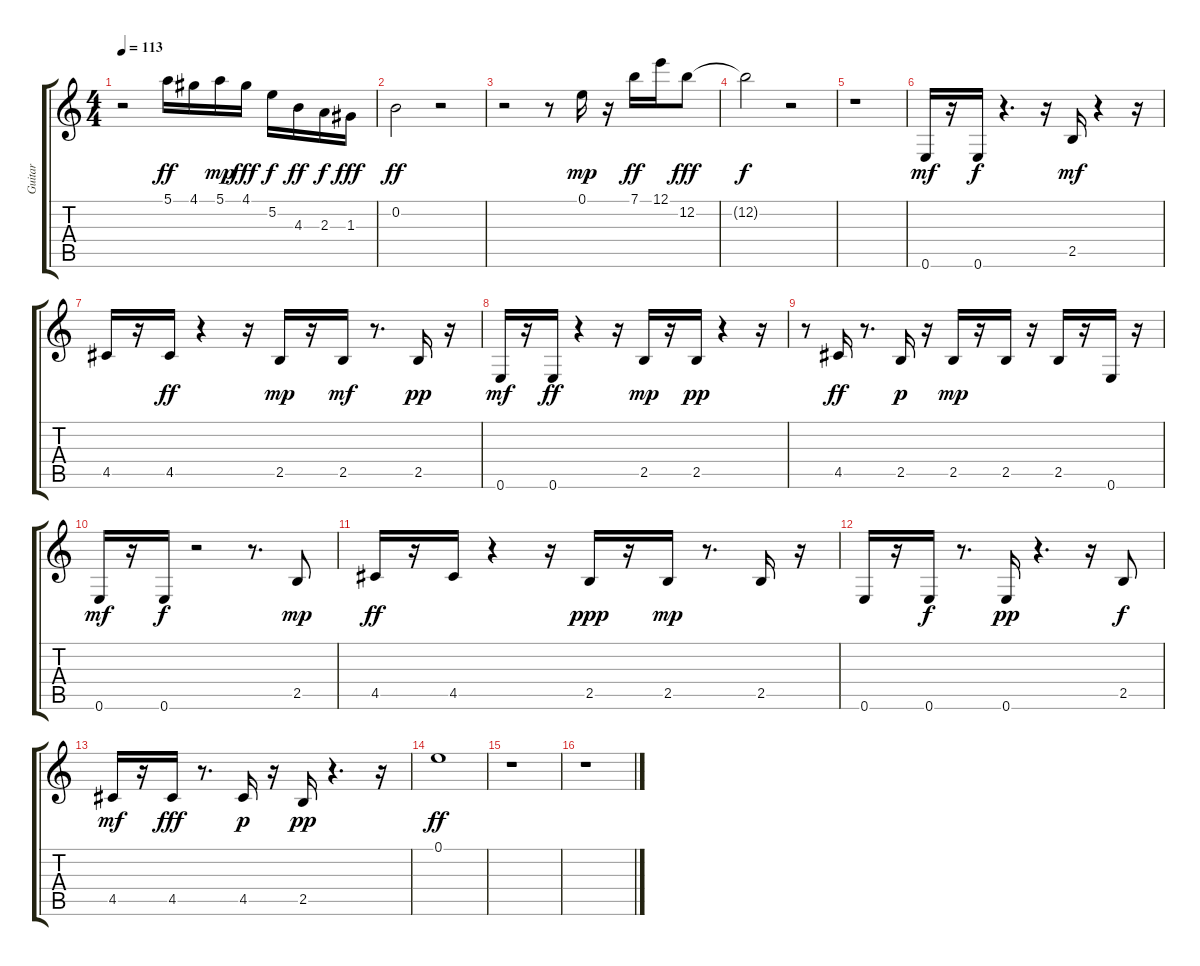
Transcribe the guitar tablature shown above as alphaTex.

\track ("Guitar" "Guitar") {instrument overdrivenguitar}
\staff {score tabs}
\tuning (E4 B3 G3 D3 A2 E2) {hide}
\ts (4 4)
\tempo 113
\clef g2
\ks c
r.2{dy ff} 5.1.16 4.1.16 5.1.16{dy mp} 4.1.16{dy fff} 5.2.16{dy f} 4.3.16{dy ff} 2.3.16{dy f} 1.3.16{dy fff} |
0.2.2{dy ff} r.2 |
r.2 r.8 0.1.16{dy mp} r.16 7.1.16{dy ff} 12.1.16 12.2.8{dy fff} |
12.2{t}.2{dy f} r.2 |
r.1 |
0.6.16{dy mf} r.16 0.6.16{dy f} r.4{d} r.16 2.5.16{dy mf} r.4 r.16 |
4.5.16 r.16 4.5.16{dy ff} r.4 r.16 2.5.16{dy mp} r.16 2.5.16{dy mf} r.8{d} 2.5.16{dy pp} r.16 |
0.6.16{dy mf} r.16 0.6.16{dy ff} r.4 r.16 2.5.16{dy mp} r.16 2.5.16{dy pp} r.4 r.16 |
r.8 4.5.16{dy ff} r.8{d} 2.5.16{dy p} r.16 2.5.16{dy mp} r.16 2.5.16 r.16 2.5.16 r.16 0.6.16 r.16 |
0.6.16{dy mf} r.16 0.6.16{dy f} r.2 r.8{d} 2.5.8{dy mp} |
4.5.16{dy ff} r.16 4.5.16 r.4 r.16 2.5.16{dy ppp} r.16 2.5.16{dy mp} r.8{d} 2.5.16 r.16 |
0.6.16 r.16 0.6.16{dy f} r.8{d} 0.6.16{dy pp} r.4{d} r.16 2.5.8{dy f} |
4.5.16{dy mf} r.16 4.5.16{dy fff} r.8{d} 4.5.16{dy p} r.16 2.5.16{dy pp} r.4{d} r.16 |
0.1.1{dy ff} |
r.1 |
r.1
